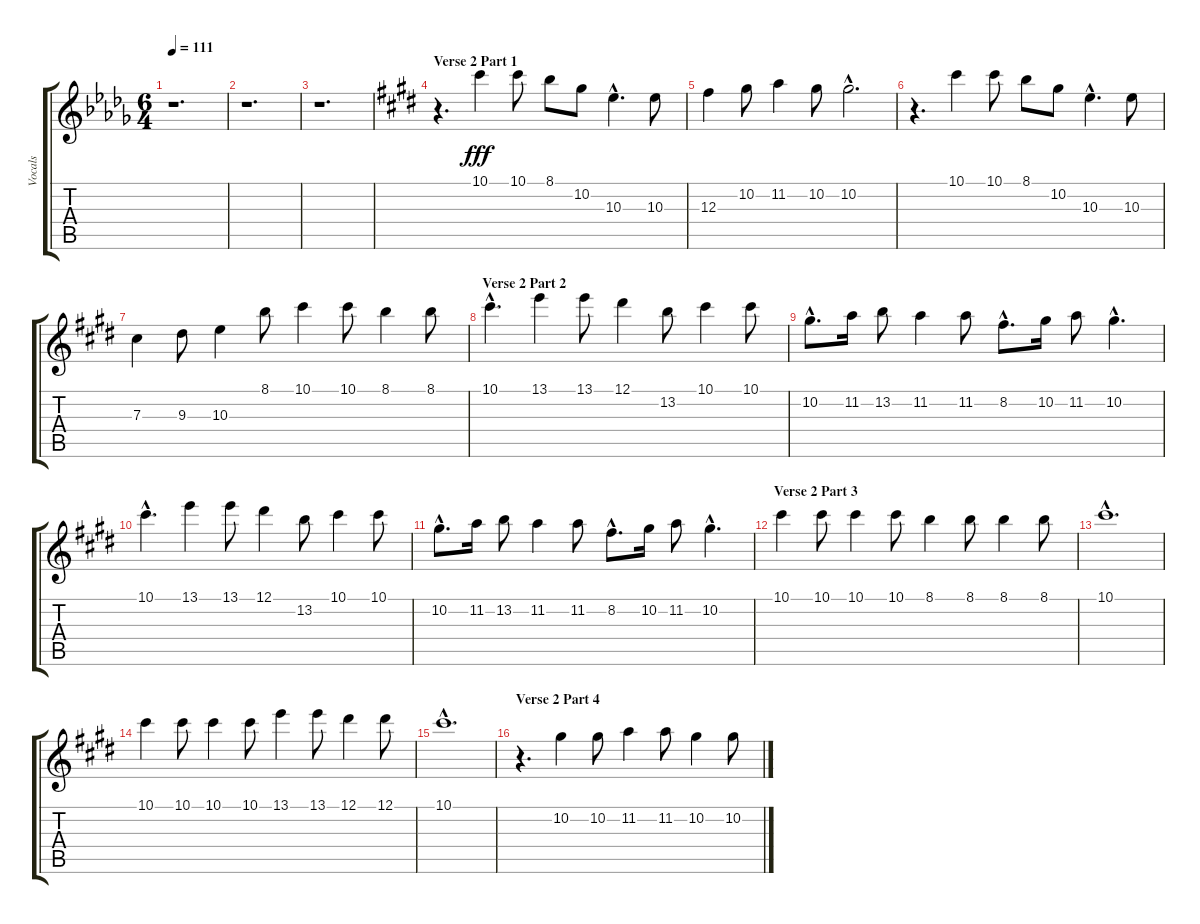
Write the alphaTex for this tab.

\track ("Vocals" "Vocals") {instrument contrabass}
\staff {score tabs}
\tuning (Eb4 Bb3 Gb3 Db3 Ab2 Eb2) {hide}
\ts (6 4)
\tempo 111
\clef g2
\ks db
r.1{d dy fff} |
r.1{d} |
r.1{d} |
\section ("" "Verse 2 Part 1")
\ks c#minor
r.4{d} 10.1.4 10.1.8 8.1.8 10.2.8 10.3{hac}.4{d} 10.3.8 |
12.3.4 10.2.8 11.2.4 10.2.8 10.2{hac}.2{d} |
r.4{d} 10.1.4 10.1.8 8.1.8 10.2.8 10.3{hac}.4{d} 10.3.8 |
7.3.4 9.3.8 10.3.4 8.1.8 10.1.4 10.1.8 8.1.4 8.1.8 |
\section ("" "Verse 2 Part 2")
10.1{hac}.4{d} 13.1.4 13.1.8 12.1.4 13.2.8 10.1.4 10.1.8 |
10.2{hac}.8{d} 11.2.16 13.2.8 11.2.4 11.2.8 8.2{hac}.8{d} 10.2.16 11.2.8 10.2{hac}.4{d} |
10.1{hac}.4{d} 13.1.4 13.1.8 12.1.4 13.2.8 10.1.4 10.1.8 |
10.2{hac}.8{d} 11.2.16 13.2.8 11.2.4 11.2.8 8.2{hac}.8{d} 10.2.16 11.2.8 10.2{hac}.4{d} |
\section ("" "Verse 2 Part 3")
10.1.4 10.1.8 10.1.4 10.1.8 8.1.4 8.1.8 8.1.4 8.1.8 |
10.1{hac}.1{d} |
10.1.4 10.1.8 10.1.4 10.1.8 13.1.4 13.1.8 12.1.4 12.1.8 |
10.1{hac}.1{d} |
\section ("" "Verse 2 Part 4")
r.4{d} 10.2.4 10.2.8 11.2.4 11.2.8 10.2.4 10.2.8
